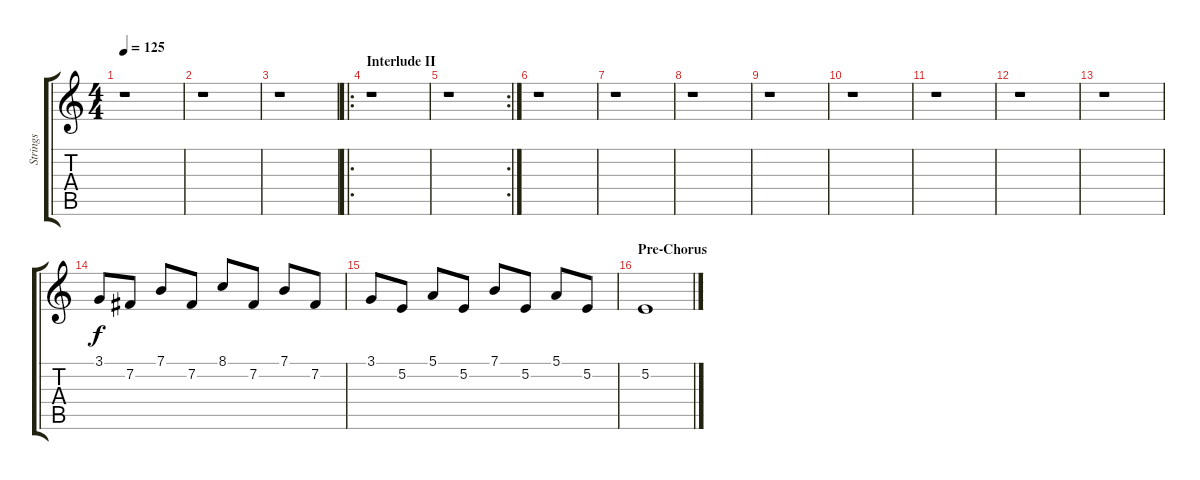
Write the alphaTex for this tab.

\track ("Strings" "Strings") {instrument synthstrings1}
\staff {score tabs}
\tuning (E4 B3 G3 D3 A2 E2) {hide}
\ts (4 4)
\tempo 125
\clef g2
\ks c
r.1{dy f} |
r.1 |
r.1 |
\ro
\section ("" "Interlude II")
r.1 |
\rc 2
r.1 |
r.1 |
r.1 |
r.1 |
r.1 |
r.1 |
r.1 |
r.1 |
r.1 |
3.1.8{volume 9 instrument fx5brightness} 7.2.8 7.1.8 7.2.8 8.1.8 7.2.8 7.1.8 7.2.8 |
3.1.8 5.2.8 5.1.8 5.2.8 7.1.8 5.2.8 5.1.8 5.2.8 |
\section ("" "Pre-Chorus")
5.2.1
